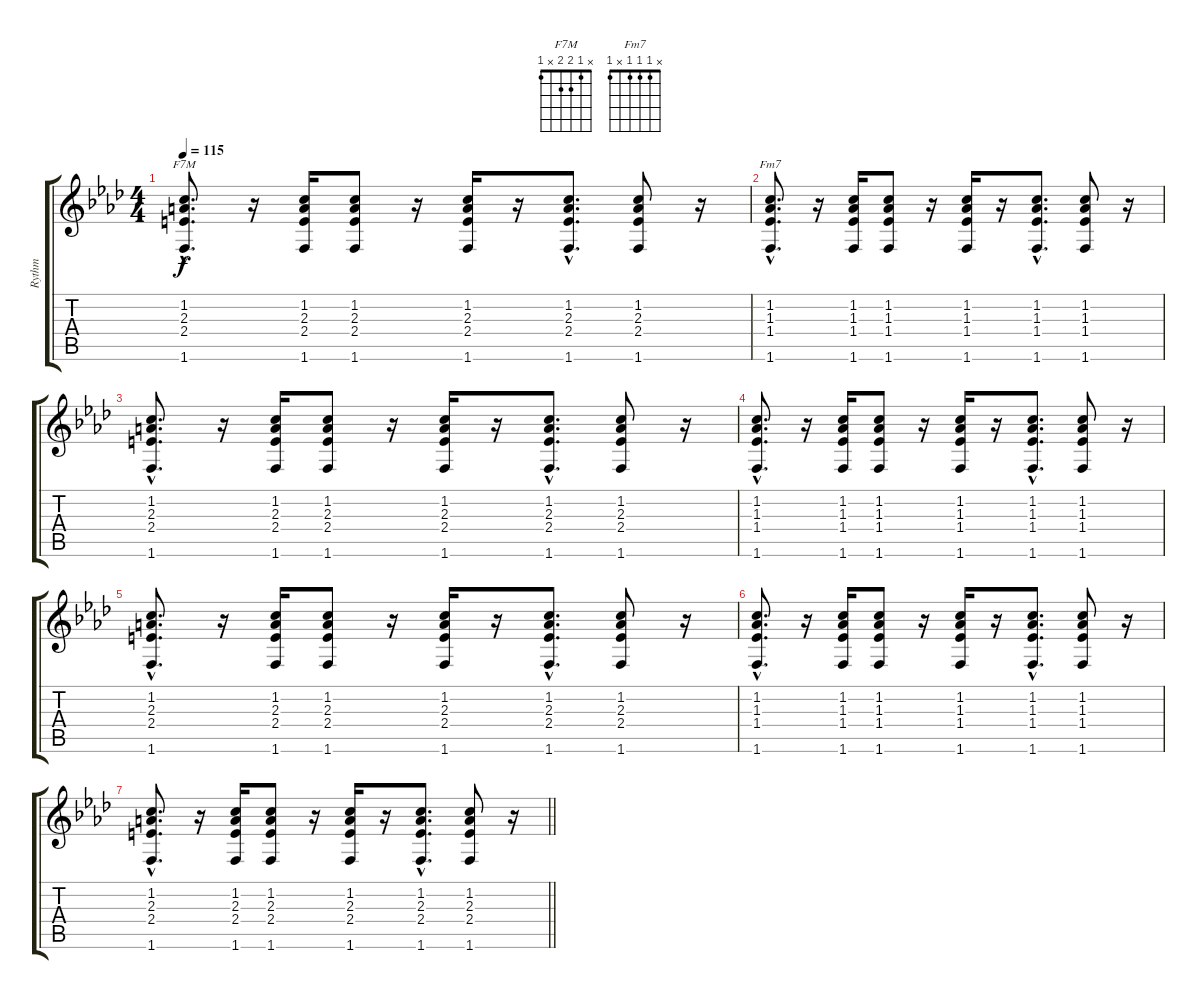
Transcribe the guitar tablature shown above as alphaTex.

\track ("Rythm" "Rythm") {instrument acousticguitarnylon}
\staff {score tabs}
\tuning (E4 B3 G3 D3 A2 E2) {hide}
\chord ("F7M" x 1 2 2 x 1)
\chord ("Fm7" x 1 1 1 x 1)
\ts (4 4)
\tempo 115
\clef g2
\ks ab
(1.2{hac} 2.3{hac} 2.4{hac} 1.6{hac}).8{d ch "F7M" dy f} r.16 (1.2 2.3 2.4 1.6).16 (1.2 2.3 2.4 1.6).8 r.16 (1.2 2.3 2.4 1.6).16 r.16 (1.2{hac} 2.3{hac} 2.4{hac} 1.6{hac}).8{d} (1.2 2.3 2.4 1.6).8 r.16 |
(1.2{hac} 1.3{hac} 1.4{hac} 1.6{hac}).8{d ch "Fm7"} r.16 (1.2 1.3 1.4 1.6).16 (1.2 1.3 1.4 1.6).8 r.16 (1.2 1.3 1.4 1.6).16 r.16 (1.2{hac} 1.3{hac} 1.4{hac} 1.6{hac}).8{d} (1.2 1.3 1.4 1.6).8 r.16 |
(1.2{hac} 2.3{hac} 2.4{hac} 1.6{hac}).8{d} r.16 (1.2 2.3 2.4 1.6).16 (1.2 2.3 2.4 1.6).8 r.16 (1.2 2.3 2.4 1.6).16 r.16 (1.2{hac} 2.3{hac} 2.4{hac} 1.6{hac}).8{d} (1.2 2.3 2.4 1.6).8 r.16 |
(1.2{hac} 1.3{hac} 1.4{hac} 1.6{hac}).8{d} r.16 (1.2 1.3 1.4 1.6).16 (1.2 1.3 1.4 1.6).8 r.16 (1.2 1.3 1.4 1.6).16 r.16 (1.2{hac} 1.3{hac} 1.4{hac} 1.6{hac}).8{d} (1.2 1.3 1.4 1.6).8 r.16 |
(1.2{hac} 2.3{hac} 2.4{hac} 1.6{hac}).8{d} r.16 (1.2 2.3 2.4 1.6).16 (1.2 2.3 2.4 1.6).8 r.16 (1.2 2.3 2.4 1.6).16 r.16 (1.2{hac} 2.3{hac} 2.4{hac} 1.6{hac}).8{d} (1.2 2.3 2.4 1.6).8 r.16 |
(1.2{hac} 1.3{hac} 1.4{hac} 1.6{hac}).8{d} r.16 (1.2 1.3 1.4 1.6).16 (1.2 1.3 1.4 1.6).8 r.16 (1.2 1.3 1.4 1.6).16 r.16 (1.2{hac} 1.3{hac} 1.4{hac} 1.6{hac}).8{d} (1.2 1.3 1.4 1.6).8 r.16 |
\barLineRight lightlight
(1.2{hac} 2.3{hac} 2.4{hac} 1.6{hac}).8{d} r.16 (1.2 2.3 2.4 1.6).16 (1.2 2.3 2.4 1.6).8 r.16 (1.2 2.3 2.4 1.6).16 r.16 (1.2{hac} 2.3{hac} 2.4{hac} 1.6{hac}).8{d} (1.2 2.3 2.4 1.6).8 r.16
